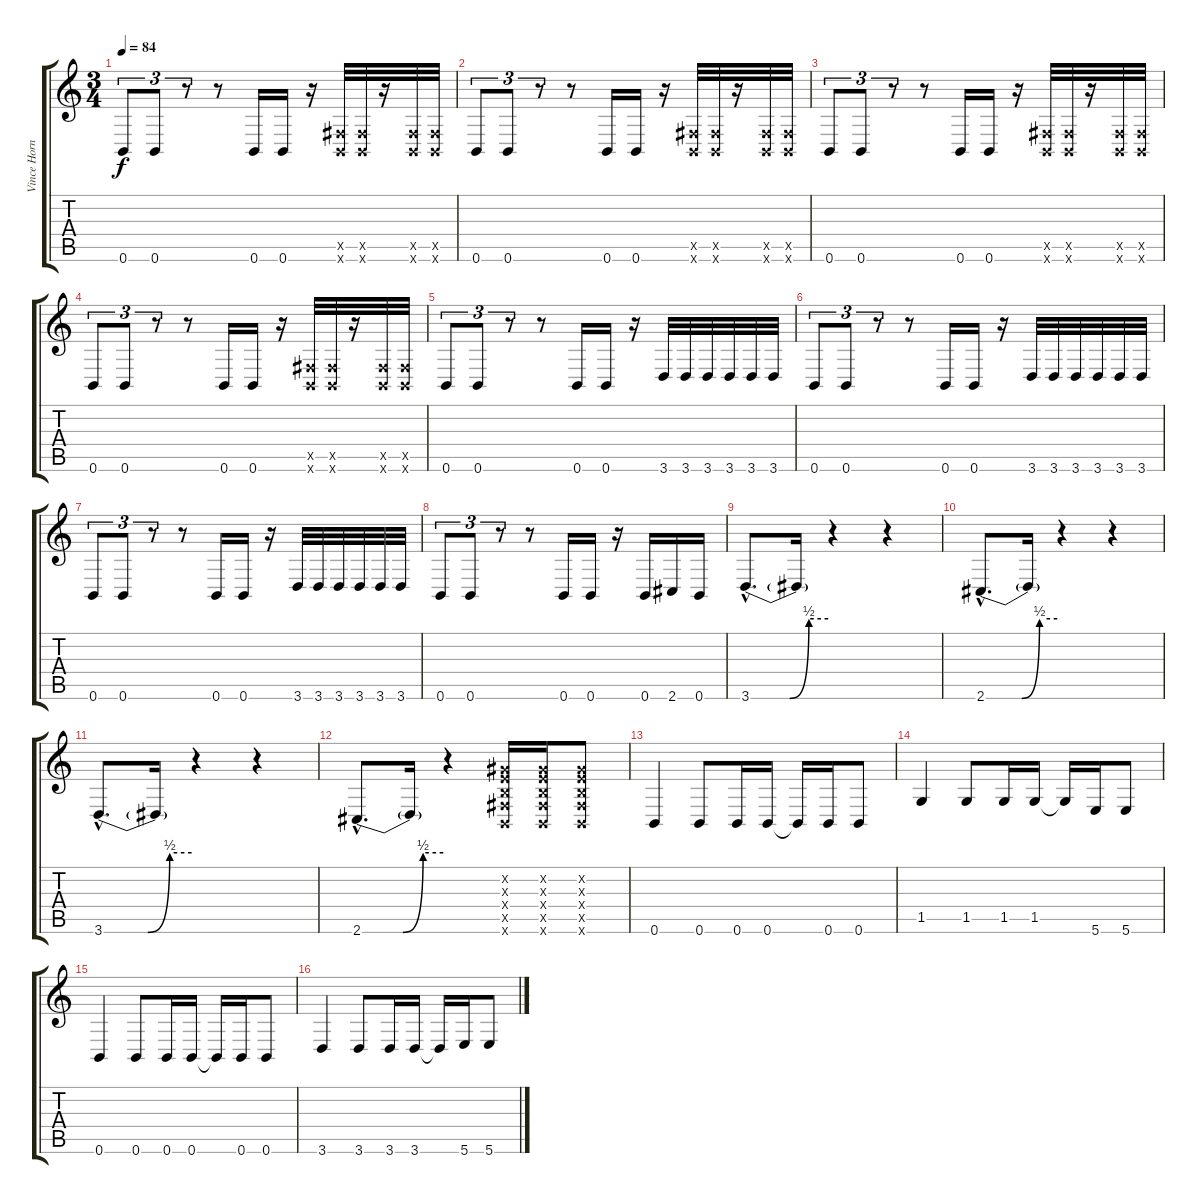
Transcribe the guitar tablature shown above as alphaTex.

\track ("Vince Hornsby - Bass" "Vince Horn") {instrument electricbasspick}
\staff {score tabs}
\tuning (Db4 Ab3 E3 B2 Gb2 B1) {hide}
\ts (3 4)
\tempo 84
\clef g2
\ks c
0.6.8{tu (3 2) dy f} 0.6.8{tu (3 2)} r.8{tu (3 2)} r.8 0.6.16 0.6.16 r.16 (0.5{x} 0.6{x}).32 (0.5{x} 0.6{x}).32 r.16 (0.5{x} 0.6{x}).32 (0.5{x} 0.6{x}).32 |
0.6.8{tu (3 2)} 0.6.8{tu (3 2)} r.8{tu (3 2)} r.8 0.6.16 0.6.16 r.16 (0.5{x} 0.6{x}).32 (0.5{x} 0.6{x}).32 r.16 (0.5{x} 0.6{x}).32 (0.5{x} 0.6{x}).32 |
0.6.8{tu (3 2)} 0.6.8{tu (3 2)} r.8{tu (3 2)} r.8 0.6.16 0.6.16 r.16 (0.5{x} 0.6{x}).32 (0.5{x} 0.6{x}).32 r.16 (0.5{x} 0.6{x}).32 (0.5{x} 0.6{x}).32 |
0.6.8{tu (3 2)} 0.6.8{tu (3 2)} r.8{tu (3 2)} r.8 0.6.16 0.6.16 r.16 (0.5{x} 0.6{x}).32 (0.5{x} 0.6{x}).32 r.16 (0.5{x} 0.6{x}).32 (0.5{x} 0.6{x}).32 |
0.6.8{tu (3 2)} 0.6.8{tu (3 2)} r.8{tu (3 2)} r.8 0.6.16 0.6.16 r.16 3.6.32 3.6.32 3.6.32 3.6.32 3.6.32 3.6.32 |
0.6.8{tu (3 2)} 0.6.8{tu (3 2)} r.8{tu (3 2)} r.8 0.6.16 0.6.16 r.16 3.6.32 3.6.32 3.6.32 3.6.32 3.6.32 3.6.32 |
0.6.8{tu (3 2)} 0.6.8{tu (3 2)} r.8{tu (3 2)} r.8 0.6.16 0.6.16 r.16 3.6.32 3.6.32 3.6.32 3.6.32 3.6.32 3.6.32 |
0.6.8{tu (3 2)} 0.6.8{tu (3 2)} r.8{tu (3 2)} r.8 0.6.16 0.6.16 r.16 0.6.16 2.6.16 0.6.16 |
3.6{be (custom 0 0 30 0 45 2 60 2) hac}.8{d} 3.6{t}.16 r.4 r.4 |
2.6{be (custom 0 0 30 0 45 2 60 2) hac}.8{d} 2.6{t}.16 r.4 r.4 |
3.6{be (custom 0 0 30 0 45 2 60 2) hac}.8{d} 3.6{t}.16 r.4 r.4 |
2.6{be (custom 0 0 30 0 45 2 60 2) hac}.8{d} 2.6{t}.16 r.4 (0.2{x} 0.3{x} 0.4{x} 0.5{x} 0.6{x}).16 (0.2{x} 0.3{x} 0.4{x} 0.5{x} 0.6{x}).16 (0.2{x} 0.3{x} 0.4{x} 0.5{x} 0.6{x}).8 |
0.6.4 0.6.8 0.6.16 0.6.16 0.6{t}.16 0.6.16 0.6.8 |
1.5.4 1.5.8 1.5.16 1.5.16 1.5{t}.16 5.6.16 5.6.8 |
0.6.4 0.6.8 0.6.16 0.6.16 0.6{t}.16 0.6.16 0.6.8 |
3.6.4 3.6.8 3.6.16 3.6.16 3.6{t}.16 5.6.16 5.6.8
